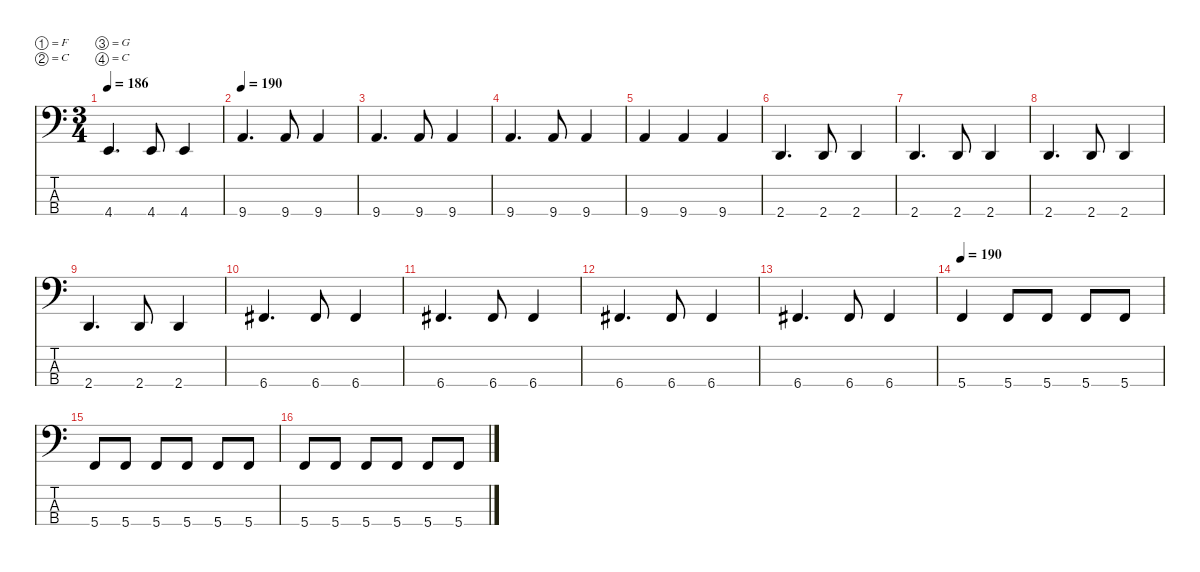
\defaultSystemsLayout 4
\hideDynamics
\bracketExtendMode nobrackets
\singleTrackTrackNamePolicy hidden
\multiTrackTrackNamePolicy hidden
\firstSystemTrackNameMode fullname
\otherSystemsTrackNameOrientation horizontal
\track ("Bass" "el.bs.") {defaultSystemsLayout 8 instrument electricbassfinger}
\staff {score tabs}
\tuning (F2 C2 G1 C1)
\ts (3 4)
\tempo 186
\clef f4
\ks c
4.4.4{d dy mf beam Up} 4.4.8{beam Up} 4.4.4{beam Up} |
\tempo 190
9.4.4{d beam Up} 9.4.8{beam Up} 9.4.4{beam Up} |
9.4.4{d beam Up} 9.4.8{beam Up} 9.4.4{beam Up} |
9.4.4{d beam Up} 9.4.8{beam Up} 9.4.4{beam Up} |
9.4.4{beam Up} 9.4.4{beam Up} 9.4.4{beam Up} |
2.4.4{d beam Up} 2.4.8{beam Up} 2.4.4{beam Up} |
2.4.4{d beam Up} 2.4.8{beam Up} 2.4.4{beam Up} |
2.4.4{d beam Up} 2.4.8{beam Up} 2.4.4{beam Up} |
2.4.4{d beam Up} 2.4.8{beam Up} 2.4.4{beam Up} |
6.4{acc #}.4{d beam Up} 6.4{acc #}.8{beam Up} 6.4{acc #}.4{beam Up} |
6.4{acc #}.4{d beam Up} 6.4{acc #}.8{beam Up} 6.4{acc #}.4{beam Up} |
6.4{acc #}.4{d beam Up} 6.4{acc #}.8{beam Up} 6.4{acc #}.4{beam Up} |
6.4{acc #}.4{d beam Up} 6.4{acc #}.8{beam Up} 6.4{acc #}.4{beam Up} |
\tempo 190
5.4.4{dy f beam Up} 5.4.8{beam Up} 5.4.8{beam Up} 5.4.8{beam Up} 5.4.8{beam Up} |
5.4.8{beam Up} 5.4.8{beam Up} 5.4.8{beam Up} 5.4.8{beam Up} 5.4.8{beam Up} 5.4.8{beam Up} |
5.4.8{beam Up} 5.4.8{beam Up} 5.4.8{beam Up} 5.4.8{beam Up} 5.4.8{beam Up} 5.4.8{beam Up}
